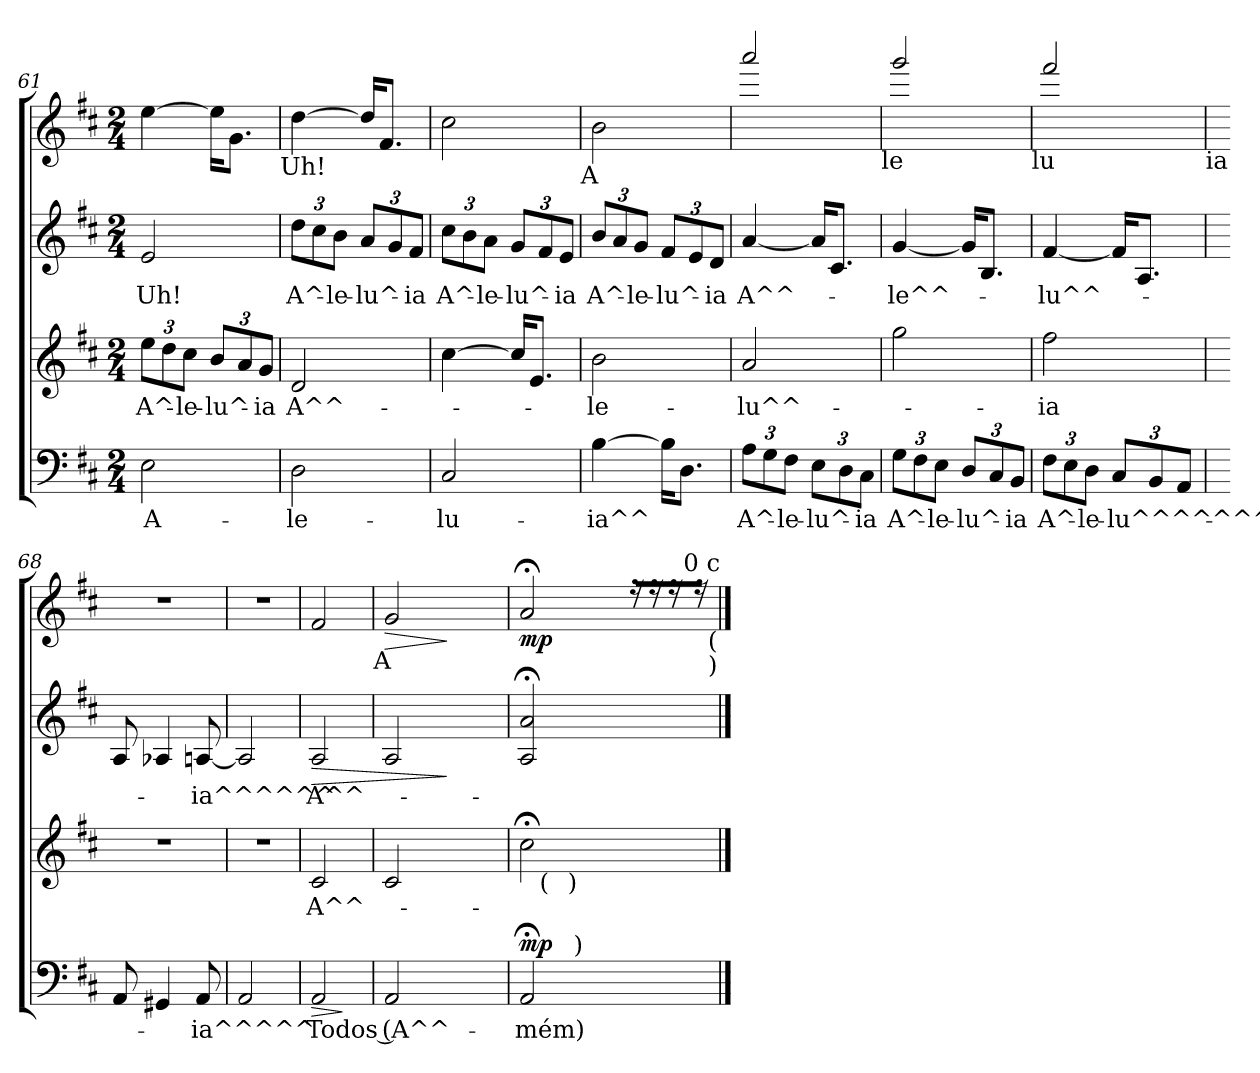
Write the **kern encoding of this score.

**kern	**text	**dynam	**kern	**text	**kern	**text	**dynam	**kern	**dynam
*part4	*part4	*part4	*part3	*part3	*part2	*part2	*part2	*part1	*part1
*staff4	*staff4	*staff4	*staff3	*staff3	*staff2	*staff2	*staff2	*staff1	*staff1
!!LO:PB:g=z
*clefF4	*	*	*clefG2	*	*clefG2	*	*	*clefG2	*
*k[f#c#]	*	*	*k[f#c#]	*	*k[f#c#]	*	*	*k[f#c#]	*
*D:	*	*	*D:	*	*D:	*	*	*D:	*
*M2/4	*	*	*M2/4	*	*M2/4	*	*	*M2/4	*
=61	=61	=61	=61	=61	=61	=61	=61	=61	=61
!	!LO:LY:b	!	!	!	!	!	!	!	!
*	*	*	*Xbrackettup	*	*	*	*	*	*
!	!	!	!	!LO:LY:b	!	!LO:LY:b	!	!	!
2E\	A-	.	12ee\L	A^-	2e/	Uh!	.	[>4ee\	.
.	.	.	12dd\	.	.	.	.	.	.
!	!	!	!	!LO:LY:b:rj	!	!	!	!	!
.	.	.	12cc#\J	-le-	.	.	.	.	.
!	!	!	!	!LO:LY:b	!	!	!	!	!
.	.	.	12b/L	-lu^-	.	.	.	16ee\KL]	.
.	.	.	.	.	.	.	.	8.g\J	.
.	.	.	12a/	.	.	.	.	.	.
!	!	!	!	!LO:LY:b:rj	!	!	!	!	!
.	.	.	12g/J	-ia	.	.	.	.	.
!	!	!	!	!	!	!	!	!LO:TX:b:t=Uh!	!
=62	=62	=62	=62	=62	=62	=62	=62	=62	=62
!	!LO:LY:b:rj	!	!	!LO:LY:b	!	!	!	!	!
*	*	*	*	*	*Xbrackettup	*	*	*	*
!	!	!	!	!	!	!LO:LY:b	!	!	!
2D\	-le-	.	2d/	A^^-	12dd\L	A^-	.	[>4dd\	.
.	.	.	.	.	12cc#\	.	.	.	.
!	!	!	!	!	!	!LO:LY:b:rj	!	!	!
.	.	.	.	.	12b\J	-le-	.	.	.
!	!	!	!	!	!	!LO:LY:b	!	!	!
.	.	.	.	.	12a/L	-lu^-	.	16dd/KL]	.
.	.	.	.	.	.	.	.	8.f#/J	.
.	.	.	.	.	12g/	.	.	.	.
!	!	!	!	!	!	!LO:LY:b:rj	!	!	!
.	.	.	.	.	12f#/J	-ia	.	.	.
=63	=63	=63	=63	=63	=63	=63	=63	=63	=63
!	!LO:LY:b	!	!	!	!	!LO:LY:b	!	!	!
2C#/	-lu-	.	[>4cc#\	.	12cc#\L	A^-	.	2cc#\	.
.	.	.	.	.	12b\	.	.	.	.
!	!	!	!	!	!	!LO:LY:b:rj	!	!	!
.	.	.	.	.	12a\J	-le-	.	.	.
!	!	!	!	!	!	!LO:LY:b	!	!	!
.	.	.	16cc#/KL]	.	12g/L	-lu^-	.	.	.
.	.	.	8.e/J	.	.	.	.	.	.
.	.	.	.	.	12f#/	.	.	.	.
!	!	!	!	!	!	!LO:LY:b:rj	!	!	!
.	.	.	.	.	12e/J	-ia	.	.	.
!	!	!	!	!	!	!	!	!LO:TX:b:t=A	!
=64	=64	=64	=64	=64	=64	=64	=64	=64	=64
!	!LO:LY:b	!	!	!LO:LY:b:rj	!	!LO:LY:b	!	!	!
[>4B\	-ia^^	.	2b\	-le-	12b/L	A^-	.	2b\	.
.	.	.	.	.	12a/	.	.	.	.
!	!	!	!	!	!	!LO:LY:b:rj	!	!	!
.	.	.	.	.	12g/J	-le-	.	.	.
!	!	!	!	!	!	!LO:LY:b	!	!	!
16B\KL]	.	.	.	.	12f#/L	-lu^-	.	.	.
8.D\J	.	.	.	.	.	.	.	.	.
.	.	.	.	.	12e/	.	.	.	.
!	!	!	!	!	!	!LO:LY:b:rj	!	!	!
.	.	.	.	.	12d/J	-ia	.	.	.
!!LO:LB:g=z
=65	=65	=65	=65	=65	=65	=65	=65	=65	=65
*Xbrackettup	*	*	*	*	*	*	*	*	*
!	!LO:LY:b	!	!	!LO:LY:b	!	!LO:LY:b	!	!	!
12A\L	A^-	.	2a/	-lu^^-	[<4a/	A^^-	.	2aaa/	.
12G\	.	.	.	.	.	.	.	.	.
!	!LO:LY:b:rj	!	!	!	!	!	!	!	!
12F#\J	-le-	.	.	.	.	.	.	.	.
!	!LO:LY:b	!	!	!	!	!	!	!	!
12E\L	-lu^-	.	.	.	16a/KL]	.	.	.	.
.	.	.	.	.	8.c#/J	.	.	.	.
12D\	.	.	.	.	.	.	.	.	.
!	!LO:LY:b:rj	!	!	!	!	!	!	!	!
12C#\J	-ia	.	.	.	.	.	.	.	.
!	!	!	!	!	!	!	!	!LO:TX:b:t=le	!
=66	=66	=66	=66	=66	=66	=66	=66	=66	=66
!	!LO:LY:b	!	!	!	!	!LO:LY:b	!	!	!
12G\L	A^-	.	2gg\	.	[<4g/	-le^^-	.	2ggg/	.
12F#\	.	.	.	.	.	.	.	.	.
!	!LO:LY:b:rj	!	!	!	!	!	!	!	!
12E\J	-le-	.	.	.	.	.	.	.	.
!	!LO:LY:b	!	!	!	!	!	!	!	!
12D/L	-lu^-	.	.	.	16g/KL]	.	.	.	.
.	.	.	.	.	8.B/J	.	.	.	.
12C#/	.	.	.	.	.	.	.	.	.
!	!LO:LY:b:rj	!	!	!	!	!	!	!	!
12BB/J	-ia	.	.	.	.	.	.	.	.
!	!	!	!	!	!	!	!	!LO:TX:b:t=lu	!
=67	=67	=67	=67	=67	=67	=67	=67	=67	=67
!	!LO:LY:b	!	!	!LO:LY:b:rj	!	!LO:LY:b	!	!	!
12F#\L	A^-	.	2ff#\	-ia	[<4f#/	-lu^^-	.	2fff#/	.
12E\	.	.	.	.	.	.	.	.	.
!	!LO:LY:b:rj	!	!	!	!	!	!	!	!
12D\J	-le-	.	.	.	.	.	.	.	.
!	!LO:LY:b	!	!	!	!	!	!	!	!
12C#/L	-lu^^^^^^^-	.	.	.	16f#/KL]	.	.	.	.
.	.	.	.	.	8.A/J	.	.	.	.
12BB/	.	.	.	.	.	.	.	.	.
12AA/J	.	.	.	.	.	.	.	.	.
!	!	!	!	!	!	!	!	!LO:TX:b:t=ia	!
=68	=68	=68	=68	=68	=68	=68	=68	=68	=68
!	!	!	!LO:N:vis=1	!	!	!	!	!LO:N:vis=1	!
8AA/	.	.	2r	.	8A/	.	.	2r	.
4GG#X/	.	.	.	.	4A-X/	.	.	.	.
!	!LO:LY:b	!	!	!	!	!LO:LY:b	!	!	!
8AA/	-ia^^^^^	.	.	.	[<8An/	-ia^^^^^^	.	.	.
!!LO:LB:g=z
=69	=69	=69	=69	=69	=69	=69	=69	=69	=69
!	!	!	!LO:N:vis=1	!	!	!	!	!LO:N:vis=1	!
2AA/	.	.	2r	.	2A/]	.	.	2r	.
=70	=70	=70	=70	=70	=70	=70	=70	=70	=70
!	!LO:LY:b:rj	!LO:HP:b	!	!LO:LY:b	!	!LO:LY:b	!LO:HP:b	!	!
2AA/	Todos (A^^-	>	2c#/	A^^-	2A/	A^^-	>	2f#/	.
.	.	]	.	.	.	.	.	.	.
!	!	!	!	!	!	!	!	!LO:TX:b:t=A	!
=71	=71	=71	=71	=71	=71	=71	=71	=71	=71
!	!	!	!	!	!	!	!	!	!LO:HP:b
2AA/	.	.	2c#/	.	2A/	.	.	2g/	>
.	.	.	.	.	.	.	]	.	]
=72	=72	=72	=72	=72	=72	=72	=72	=72	=72
!	!LO:LY:b	!LO:DY:b	!	!	!	!	!LO:DY:b	!	!
!	!	!	!	!	!	!	!LO:DY:n=1:b	!	!LO:DY:b
*^	*	*	*^	*	*	*	*	*	*
*	*	*	*	*	*^	*	*	*	*	*	*
2AA;/	8ryy	-mém)	mp	2cc#;<\	24ryy	12..ryy	.	2A/; 2a/;	.	mp mp	2a;/	mp
.	.	.	.	.	96ryy	.	.	.	.	.	.	.
!	!	!	!	!	!LO:TX:b:t=(	!	!	!	!	!	!	!
.	.	.	.	.	3%2ryy	.	.	.	.	.	.	.
.	32ryy	.	.	.	.	.	.	.	.	.	.	.
!	!	!	!	!	!	!LO:TX:b:t=)	!	!	!	!	!	!
.	.	.	.	.	.	3ryy	.	.	.	.	.	.
!	!LO:TX:a:t=)	!	!	!	!	!	!	!	!	!	!	!
.	2ryy	.	.	.	.	.	.	.	.	.	.	.
.	.	.	.	.	.	6ryy	.	.	.	.	.	.
!	!	!	!	!	!	!	!	!	!	!	!LO:TX:a:t=)	!
*	*	*	*	*	*	*	*	*	*	*	*tremolo	*
4ryy	.	.	.	4ryy	.	.	.	4ryy	.	.	16rffLL	.
.	.	.	.	.	.	.	.	.	.	.	16rff	.
.	.	.	.	.	.	.	.	.	.	.	16rff	.
.	.	.	.	.	.	12ryy	.	.	.	.	.	.
.	16.ryy	.	.	.	.	.	.	.	.	.	.	.
.	.	.	.	.	.	.	.	.	.	.	16rffJJ	.
*	*	*	*	*	*	*	*	*	*	*	*Xtremolo	*
.	.	.	.	.	48.ryy	.	.	.	.	.	.	.
.	.	.	.	.	.	48ryy	.	.	.	.	.	.
!	!	!	!	!	!	!	!	!	!	!	!LO:TX:a:t=0 c	!
!	!	!	!	!	!	!	!	!	!	!	!LO:TX:b:t=(	!
!	!	!	!	!	!	!	!	!	!	!	!LO:TX:b:t=)	!
*v	*v	*	*	*	*	*	*	*	*	*	*	*
*	*	*	*v	*v	*v	*	*	*	*	*	*
==	==	==	==	==	==	==	==	==	==
*-	*-	*-	*-	*-	*-	*-	*-	*-	*-
